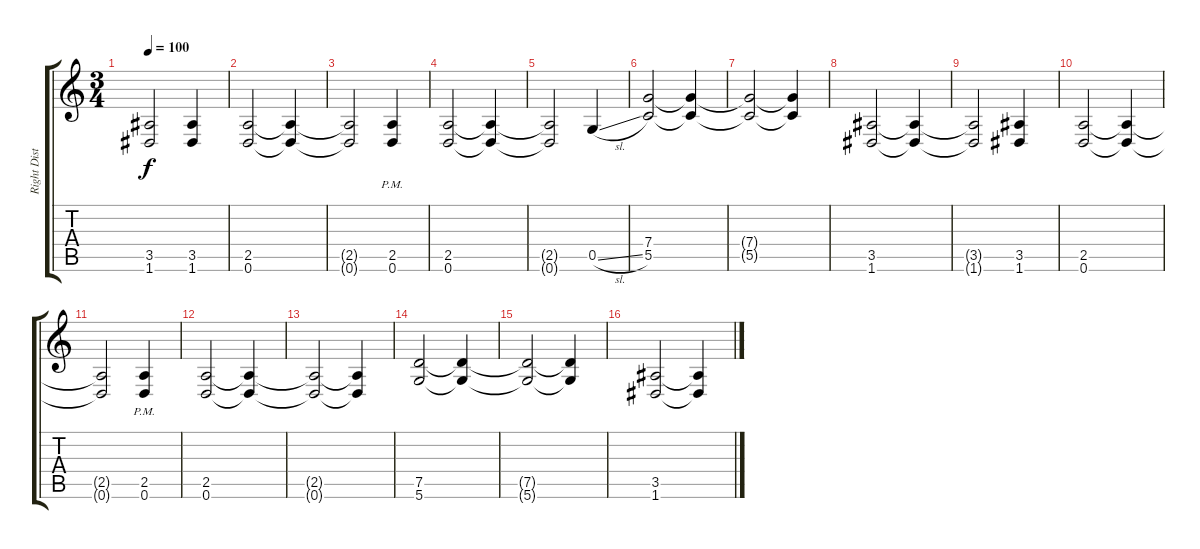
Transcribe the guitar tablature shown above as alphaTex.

\track ("Right Dist. Guitar" "Right Dist") {instrument distortionguitar}
\staff {score tabs}
\tuning (D4 A3 F3 C3 G2 D2) {hide}
\ts (3 4)
\tempo 100
\clef g2
\ks c
(3.5{t} 1.6{t}).2{dy f} (3.5 1.6).4 |
(2.5 0.6).2 (2.5{t} 0.6{t}).4 |
(2.5{t} 0.6{t}).2 (2.5{pm} 0.6{pm}).4 |
(2.5 0.6).2 (2.5{t} 0.6{t}).4 |
(2.5{t} 0.6{t}).2 0.5{sl}.4 |
(7.4 5.5).2 (7.4{t} 5.5{t}).4 |
(7.4{t} 5.5{t}).2 (7.4{t} 5.5{t}).4 |
(3.5 1.6).2 (3.5{t} 1.6{t}).4 |
(3.5{t} 1.6{t}).2 (3.5 1.6).4 |
(2.5 0.6).2 (2.5{t} 0.6{t}).4 |
(2.5{t} 0.6{t}).2 (2.5{pm} 0.6{pm}).4 |
(2.5 0.6).2 (2.5{t} 0.6{t}).4 |
(2.5{t} 0.6{t}).2 (2.5{t} 0.6{t}).4 |
(7.5 5.6).2 (7.5{t} 5.6{t}).4 |
(7.5{t} 5.6{t}).2 (7.5{t} 5.6{t}).4 |
(3.5 1.6).2 (3.5{t} 1.6{t}).4
